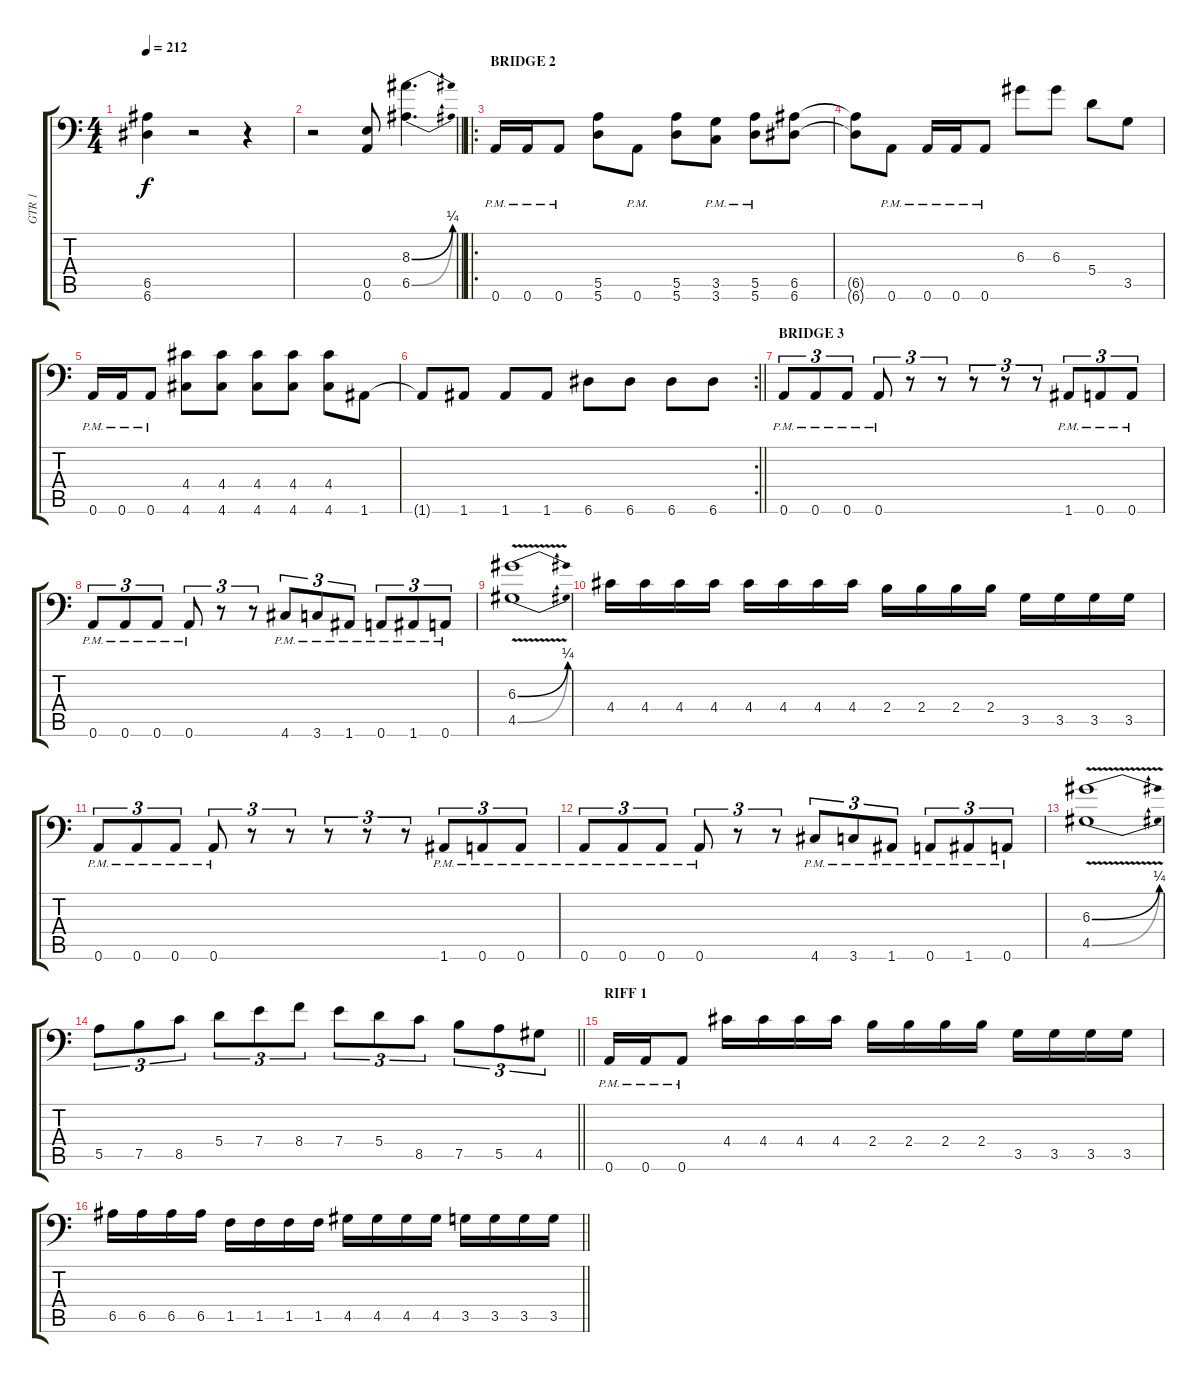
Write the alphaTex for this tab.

\track ("GTR 1" "GTR 1") {instrument distortionguitar}
\staff {score tabs}
\tuning (B3 Gb3 D3 A2 E2 A1) {hide}
\ts (4 4)
\tempo 212
\clef f4
\ks c
(6.5{t} 6.6{t}).4{dy f} r.2 r.4 |
\barLineRight lightlight
r.2 (0.5 0.6).8 (8.3{be (bend 0 0 60 1)} 6.5{be (bend 0 0 60 1)}).4{d} |
\ro
\section ("" "BRIDGE 2")
0.6{pm}.16 0.6{pm}.16 0.6{pm}.8 (5.5 5.6).8 0.6{pm}.8 (5.5 5.6).8 (3.5{pm} 3.6{pm}).8 (5.5{pm} 5.6{pm}).8 (6.5 6.6).8 |
(6.5{t} 6.6{t}).8 0.6{pm}.8 0.6{pm}.16 0.6{pm}.16 0.6{pm}.8 6.3.8 6.3.8 5.4.8 3.5.8 |
0.6{pm}.16 0.6{pm}.16 0.6{pm}.8 (4.4 4.6).8 (4.4 4.6).8 (4.4 4.6).8 (4.4 4.6).8 (4.4 4.6).8 1.6.8 |
\rc 2
\barLineRight lightlight
1.6{t}.8 1.6.8 1.6.8 1.6.8 6.6.8 6.6.8 6.6.8 6.6.8 |
\section ("" "BRIDGE 3")
0.6{pm}.8{tu (3 2)} 0.6{pm}.8{tu (3 2)} 0.6{pm}.8{tu (3 2)} 0.6{pm}.8{tu (3 2)} r.8{tu (3 2)} r.8{tu (3 2)} r.8{tu (3 2)} r.8{tu (3 2)} r.8{tu (3 2)} 1.6{pm}.8{tu (3 2)} 0.6{pm}.8{tu (3 2)} 0.6{pm}.8{tu (3 2)} |
0.6{pm}.8{tu (3 2)} 0.6{pm}.8{tu (3 2)} 0.6{pm}.8{tu (3 2)} 0.6{pm}.8{tu (3 2)} r.8{tu (3 2)} r.8{tu (3 2)} 4.6{pm}.8{tu (3 2)} 3.6{pm}.8{tu (3 2)} 1.6{pm}.8{tu (3 2)} 0.6{pm}.8{tu (3 2)} 1.6{pm}.8{tu (3 2)} 0.6{pm}.8{tu (3 2)} |
(6.3{be (bend 0 0 60 1) v} 4.5{be (bend 0 0 60 1) v}).1 |
4.4.16 4.4.16 4.4.16 4.4.16 4.4.16 4.4.16 4.4.16 4.4.16 2.4.16 2.4.16 2.4.16 2.4.16 3.5.16 3.5.16 3.5.16 3.5.16 |
0.6{pm}.8{tu (3 2)} 0.6{pm}.8{tu (3 2)} 0.6{pm}.8{tu (3 2)} 0.6{pm}.8{tu (3 2)} r.8{tu (3 2)} r.8{tu (3 2)} r.8{tu (3 2)} r.8{tu (3 2)} r.8{tu (3 2)} 1.6{pm}.8{tu (3 2)} 0.6{pm}.8{tu (3 2)} 0.6{pm}.8{tu (3 2)} |
0.6{pm}.8{tu (3 2)} 0.6{pm}.8{tu (3 2)} 0.6{pm}.8{tu (3 2)} 0.6{pm}.8{tu (3 2)} r.8{tu (3 2)} r.8{tu (3 2)} 4.6{pm}.8{tu (3 2)} 3.6{pm}.8{tu (3 2)} 1.6{pm}.8{tu (3 2)} 0.6{pm}.8{tu (3 2)} 1.6{pm}.8{tu (3 2)} 0.6{pm}.8{tu (3 2)} |
(6.3{be (bend 0 0 60 1) v} 4.5{be (bend 0 0 60 1) v}).1 |
\barLineRight lightlight
5.5.8{tu (3 2)} 7.5.8{tu (3 2)} 8.5.8{tu (3 2)} 5.4.8{tu (3 2)} 7.4.8{tu (3 2)} 8.4.8{tu (3 2)} 7.4.8{tu (3 2)} 5.4.8{tu (3 2)} 8.5.8{tu (3 2)} 7.5.8{tu (3 2)} 5.5.8{tu (3 2)} 4.5.8{tu (3 2)} |
\section ("" "RIFF 1")
0.6{pm}.16 0.6{pm}.16 0.6{pm}.8 4.4.16 4.4.16 4.4.16 4.4.16 2.4.16 2.4.16 2.4.16 2.4.16 3.5.16 3.5.16 3.5.16 3.5.16 |
\barLineRight lightlight
6.5.16 6.5.16 6.5.16 6.5.16 1.5.16 1.5.16 1.5.16 1.5.16 4.5.16 4.5.16 4.5.16 4.5.16 3.5.16 3.5.16 3.5.16 3.5.16
